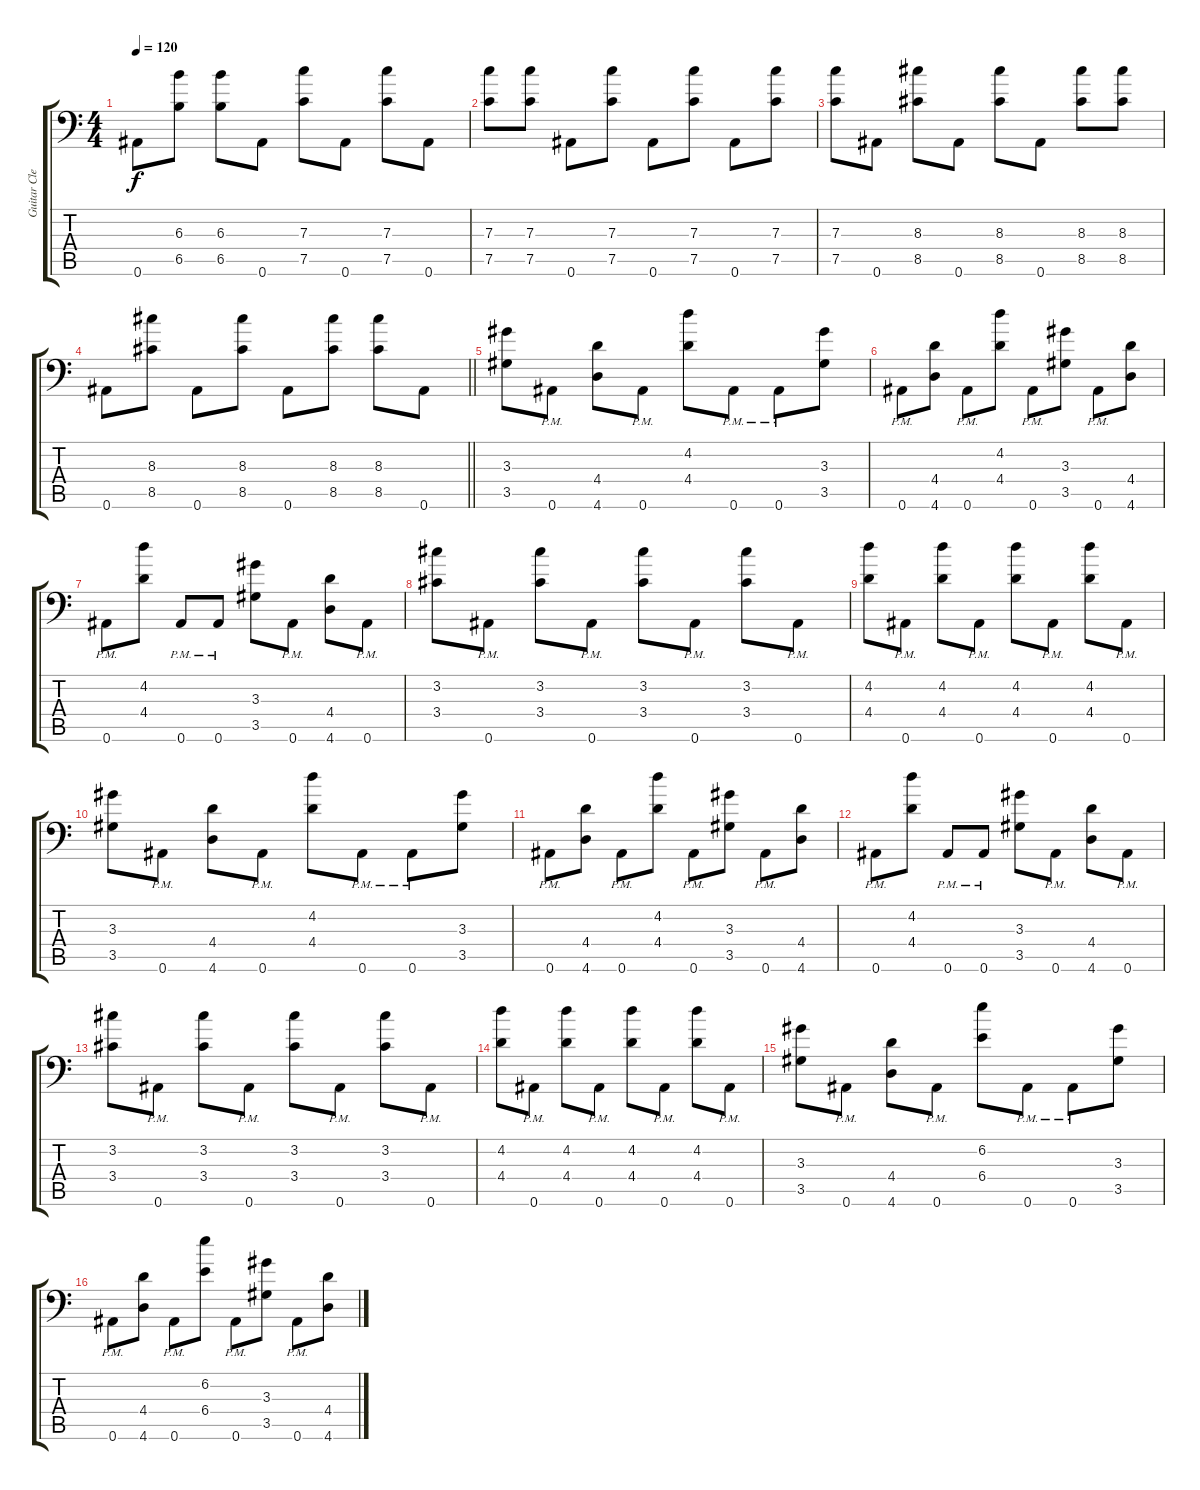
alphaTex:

\track ("Guitar Clean" "Guitar Cle") {instrument electricguitarclean}
\staff {score tabs}
\tuning (D4 Bb3 F3 Bb2 F2 Bb1) {hide}
\ts (4 4)
\tempo 120
\clef f4
\ks c
0.6.8{dy f} (6.3 6.5).8 (6.3 6.5).8 0.6.8 (7.3 7.5).8 0.6.8 (7.3 7.5).8 0.6.8 |
(7.3 7.5).8 (7.3 7.5).8 0.6.8 (7.3 7.5).8 0.6.8 (7.3 7.5).8 0.6.8 (7.3 7.5).8 |
(7.3 7.5).8 0.6.8 (8.3 8.5).8 0.6.8 (8.3 8.5).8 0.6.8 (8.3 8.5).8 (8.3 8.5).8 |
\barLineRight lightlight
0.6.8 (8.3 8.5).8 0.6.8 (8.3 8.5).8 0.6.8 (8.3 8.5).8 (8.3 8.5).8 0.6.8 |
(3.3 3.5).8 0.6{pm}.8 (4.4 4.6).8 0.6{pm}.8 (4.2 4.4).8 0.6{pm}.8 0.6{pm}.8 (3.3 3.5).8 |
0.6{pm}.8 (4.4 4.6).8 0.6{pm}.8 (4.2 4.4).8 0.6{pm}.8 (3.3 3.5).8 0.6{pm}.8 (4.4 4.6).8 |
0.6{pm}.8 (4.2 4.4).8 0.6{pm}.8 0.6{pm}.8 (3.3 3.5).8 0.6{pm}.8 (4.4 4.6).8 0.6{pm}.8 |
(3.2 3.4).8 0.6{pm}.8 (3.2 3.4).8 0.6{pm}.8 (3.2 3.4).8 0.6{pm}.8 (3.2 3.4).8 0.6{pm}.8 |
(4.2 4.4).8 0.6{pm}.8 (4.2 4.4).8 0.6{pm}.8 (4.2 4.4).8 0.6{pm}.8 (4.2 4.4).8 0.6{pm}.8 |
(3.3 3.5).8 0.6{pm}.8 (4.4 4.6).8 0.6{pm}.8 (4.2 4.4).8 0.6{pm}.8 0.6{pm}.8 (3.3 3.5).8 |
0.6{pm}.8 (4.4 4.6).8 0.6{pm}.8 (4.2 4.4).8 0.6{pm}.8 (3.3 3.5).8 0.6{pm}.8 (4.4 4.6).8 |
0.6{pm}.8 (4.2 4.4).8 0.6{pm}.8 0.6{pm}.8 (3.3 3.5).8 0.6{pm}.8 (4.4 4.6).8 0.6{pm}.8 |
(3.2 3.4).8 0.6{pm}.8 (3.2 3.4).8 0.6{pm}.8 (3.2 3.4).8 0.6{pm}.8 (3.2 3.4).8 0.6{pm}.8 |
(4.2 4.4).8 0.6{pm}.8 (4.2 4.4).8 0.6{pm}.8 (4.2 4.4).8 0.6{pm}.8 (4.2 4.4).8 0.6{pm}.8 |
(3.3 3.5).8 0.6{pm}.8 (4.4 4.6).8 0.6{pm}.8 (6.2 6.4).8 0.6{pm}.8 0.6{pm}.8 (3.3 3.5).8 |
0.6{pm}.8 (4.4 4.6).8 0.6{pm}.8 (6.2 6.4).8 0.6{pm}.8 (3.3 3.5).8 0.6{pm}.8 (4.4 4.6).8
